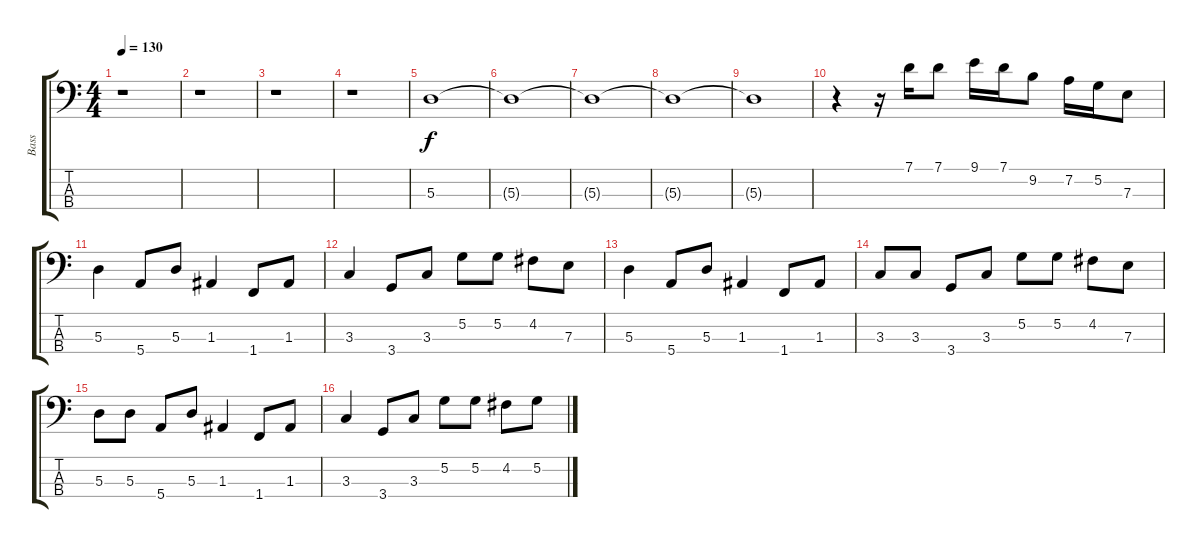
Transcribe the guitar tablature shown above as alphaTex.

\track ("Bass" "Bass") {instrument electricbassfinger}
\staff {score tabs}
\tuning (G2 D2 A1 E1) {hide}
\ts (4 4)
\tempo 130
\clef f4
\ks c
r.1{dy f} |
r.1 |
r.1 |
r.1 |
5.3.1 |
5.3{t}.1 |
5.3{t}.1 |
5.3{t}.1 |
5.3{t}.1 |
r.4 r.16 7.1.16 7.1.8 9.1.16 7.1.16 9.2.8 7.2.16 5.2.16 7.3.8 |
5.3.4 5.4.8 5.3.8 1.3.4 1.4.8 1.3.8 |
3.3.4 3.4.8 3.3.8 5.2.8 5.2.8 4.2.8 7.3.8 |
5.3.4 5.4.8 5.3.8 1.3.4 1.4.8 1.3.8 |
3.3.8 3.3.8 3.4.8 3.3.8 5.2.8 5.2.8 4.2.8 7.3.8 |
5.3.8 5.3.8 5.4.8 5.3.8 1.3.4 1.4.8 1.3.8 |
3.3.4 3.4.8 3.3.8 5.2.8 5.2.8 4.2.8 5.2.8
